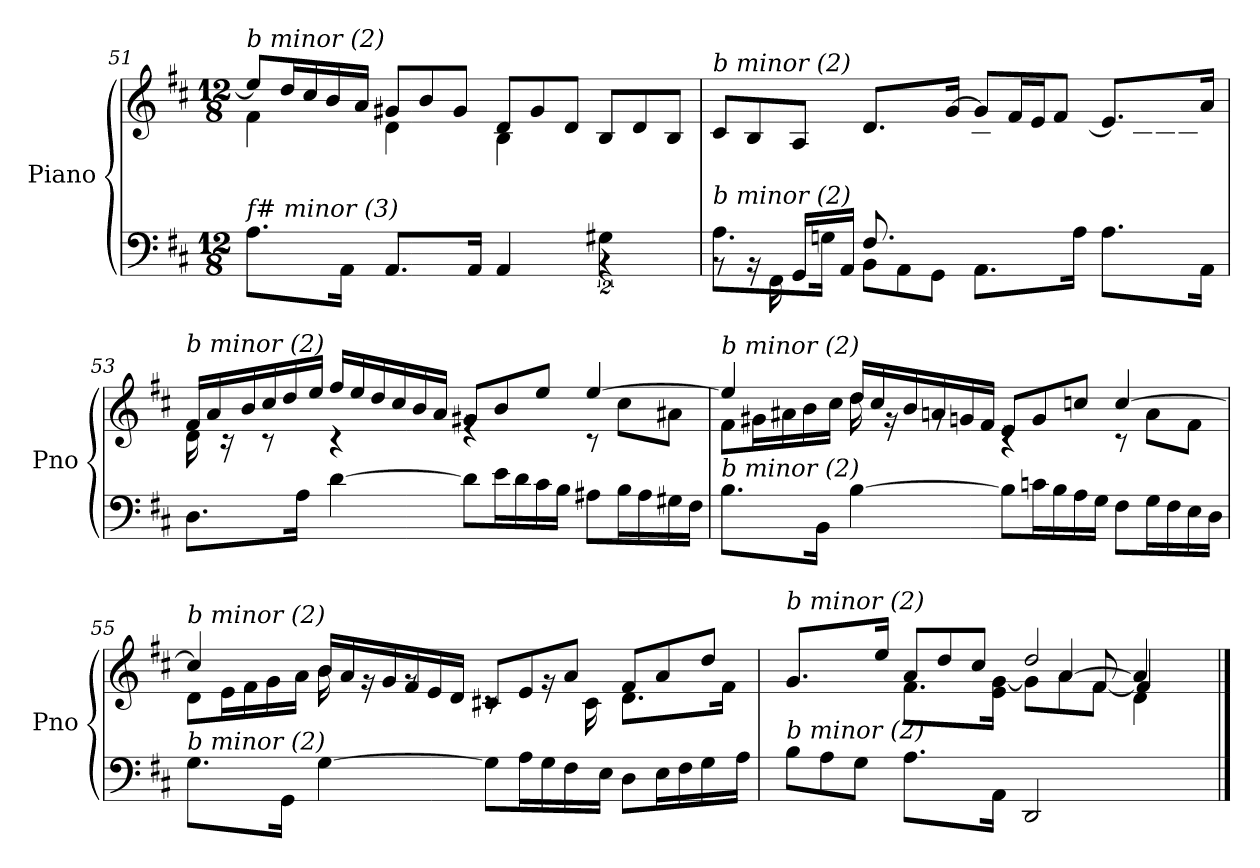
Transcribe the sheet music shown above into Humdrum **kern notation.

**kern	**kern
*part1	*part1
*staff2	*staff1
*I"Piano	*
*I'Pno	*
!!LO:PB:g=z
*clefF4	*clefG2
*k[f#c#]	*k[f#c#]
*D:	*D:
*M12/8	*M12/8
=51	=51
*^	*^
*	*Xtuplet	*	*Xtuplet
!	!	!LO:TX:i:t=b minor (2)	!
!LO:TX:i:t=f# minor (3)	!	!	!
1ryy	16%3.A\L	8ee/L]	8%3f#\
.	.	16dd/L	.
.	.	16cc#/	.
.	.	16b/	.
.	32%3AA\Jk	.	.
.	.	16a/JJ	.
.	16%3.AA/L	8g#X/L	8%3d\
.	.	8b/	.
.	.	8g#/J	.
.	32%3AA/Jk	.	.
.	8%3AA/	8d/L	8%3B\
.	.	8g#/	.
8ryy	.	8d/J	.
8%3G#X\	8%3rBB	8B/L	4.ryy
.	.	8d/	.
.	.	8B/J	.
=52	=52	=52	=52
!	!	!LO:TX:i:t=b minor (2)	!
!LO:TX:i:t=b minor (2)	!	!	!
16%3.A\L	8rBB	8c#/L	2ryy
.	16rBB	8B/	.
.	16FF#\	.	.
.	16GG/LL	8A/J	.
32%3Gn\Jk	.	.	.
.	16AA/JJ	.	.
16%3.F#/L	8BB\L	16%3.d/L	.
.	8AA\	.	8ryy
.	8GG\J	.	32ryy
4...ryy	.	[32%3g/Jk	32%3e\Jk
.	16%3.AA\L	8g/L]	16%3.c#\L
.	.	16f#/L	.
.	.	16e/J	.
.	.	8f#/J	.
.	32%3A\Jk	.	[32%3d\Jk
4.ryy	16%3.A\L	16%3.e/L	8d\L]
.	.	.	16c#\L
.	.	.	16B\J
.	.	.	8c#\J
.	32%3AA\Jk	32%3a/Jk	.
!!LO:LB:g=z	!!
=53	=53	=53	=53
!	!	!LO:TX:i:t=b minor (2)	!
!LO:TX:i:t=b minor (2)	!	!	!
*v	*v	*	*
16%3.D\L	16f#/LL	32%3d\
.	16a/	.
.	.	32%3rc
.	16b/	.
.	16cc#/	16%3rc
.	16dd/	.
32%3A\Jk	.	.
.	16ee/JJ	.
[8%3d\	16ff#/LL	8%3rc
.	16ee/	.
.	16dd/	.
.	16cc#/	.
.	16b/	.
.	16a/JJ	.
8d\L]	8g#X/L	8%3re
16e\L	8b/	.
16d\	.	.
16c#\	8ee/J	.
16B\JJ	.	.
8A#X\L	[8%3ee/	8rc
16B\L	.	8cc#\L
16A#\	.	.
16G#X\	.	8a#X\J
16F#\JJ	.	.
!!LO:LB:g=z	!!
=54	=54	=54
!	!LO:TX:i:t=b minor (2)	!
!LO:TX:i:t=b minor (2)	!	!
16%3.B\L	8%3ee/]	8f#\L
.	.	16g#X\L
.	.	16a#X\
.	.	16b\
32%3BB\Jk	.	.
.	.	16cc#\JJ
[8%3B\	16dd/LL	32%3dd\
.	16cc#/	.
.	.	32%3rg
.	16b/	.
.	16an/	16%3rg
.	16gn/	.
.	16f#/JJ	.
8B\L]	8e/L	8%3rc
16cn\L	8g/	.
16B\	.	.
16A\	8ccn/J	.
16G\JJ	.	.
8F#\L	[8%3cc/	8rc
16G\L	.	8a\L
16F#\	.	.
16E\	.	8f#\J
16D\JJ	.	.
!!LO:LB:g=z	!!
=55	=55	=55
!	!LO:TX:i:t=b minor (2)	!
!LO:TX:i:t=b minor (2)	!	!
16%3.G\L	8%3cc/]	8d\L
.	.	16e\L
.	.	16f#\
.	.	16g\
32%3GG\Jk	.	.
.	.	16a\JJ
[8%3G\	16b/LL	32%3b\
.	16a/	.
.	.	32%3rg
.	16g/	.
.	16f#/	16%3rg
.	16e/	.
.	16d/JJ	.
8G\L]	8c#X/L	16%3rc
16A\L	8e/	.
16G\	.	32%3rg
16F#\	8a/J	.
.	.	32%3c#\
16E\JJ	.	.
8D\L	8f#/L	16%3.d\L
16E\L	8a/	.
16F#\	.	.
16G\	8dd/J	.
.	.	32%3f#\Jk
16A\JJ	.	.
=56	=56	=56
*^	*^	*
*	*^	*	*	*^
!	!	!	!LO:TX:i:t=b minor (2)	!	!	!
!LO:TX:i:t=b minor (2)	!	!	!	!	!	!
2..ryy	1ryy	8B\L	16%3.g/L	8g\Lyy	2..ryy	1ryy
.	.	8A\	.	8a\	.	.
.	.	8G\J	.	8b\J	.	.
.	.	.	32%3ee/Jk	.	.	.
.	.	16%3.A\L	8a/L	16%3.f#\L	.	.
.	.	.	8dd/	.	.	.
.	.	.	8cc#/J	.	.	.
.	.	32%3AA\Jk	.	32%3e\ [32%3g\Jk	.	.
.	.	4%3DD/	4%3dd/	8g\L]	.	.
2ryy	.	.	.	8a\	[4a/	.
.	2ryy	.	.	8f#\J	.	[8f#/
.	.	.	.	8%3d\	8%3a/]	8%3f#/]
8ryy	.	.	.	.	.	.
*v	*v	*v	*	*	*	*
*	*v	*v	*v	*v
==	==
*-	*-
